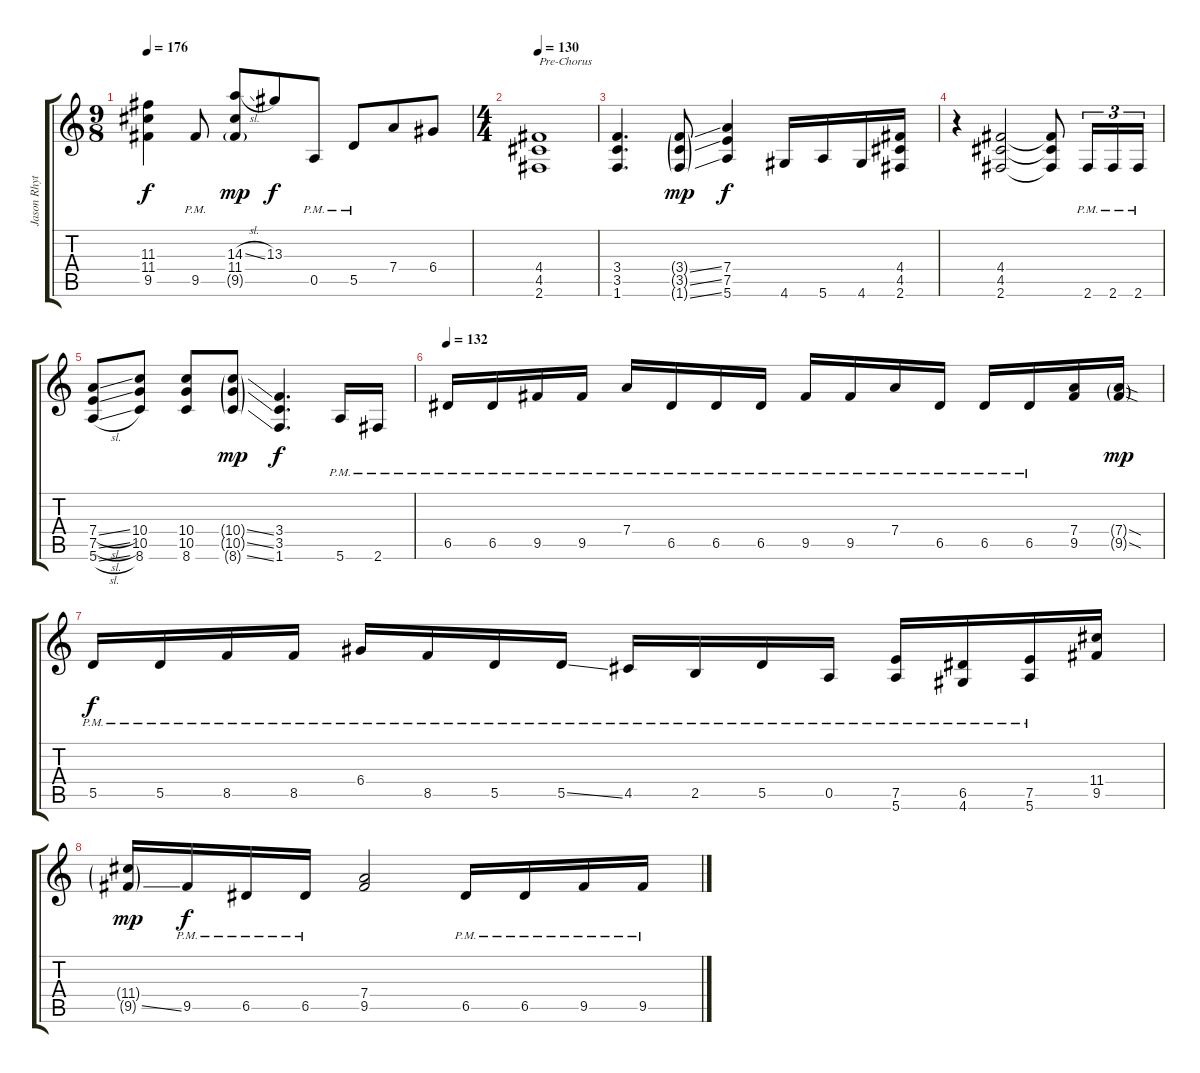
\track ("Jason Rhythm 1" "Jason Rhyt") {instrument distortionguitar}
\staff {score tabs}
\tuning (E4 B3 G3 D3 A2 E2) {hide}
\ts (9 8)
\tempo 176
\clef g2
\ks c
(11.3 11.4 9.5).4{dy f} 9.5{pm}.8 (14.3{sl} 11.4 9.5{g}).8{dy mp} 13.3.8{dy f} 0.5{pm}.8 5.5{pm}.8 7.4.8 6.4.8 |
\ts (4 4)
\tempo 130
(4.4 4.5 2.6).1{txt "Pre-Chorus"} |
(3.4 3.5 1.6).4{d} (3.4{ss g} 3.5{ss g} 1.6{ss g}).8{dy mp} (7.4 7.5 5.6).4{dy f} 4.6.16 5.6.16 4.6.16 (4.4 4.5 2.6).16 |
r.4 (4.4 4.5 2.6).2 (4.4{t} 4.5{t} 2.6{t}).8 2.6{pm}.16{tu (3 2)} 2.6{pm}.16{tu (3 2)} 2.6{pm}.16{tu (3 2)} |
(7.4{sl} 7.5{sl} 5.6{sl}).8 (10.4 10.5 8.6).8 (10.4 10.5 8.6).8 (10.4{ss g} 10.5{ss g} 8.6{ss g}).8{dy mp} (3.4 3.5 1.6).4{d dy f} 5.6{pm}.16 2.6{pm}.16 |
\tempo 132
6.5{pm}.16 6.5{pm}.16 9.5{pm}.16 9.5{pm}.16 7.4{pm}.16 6.5{pm}.16 6.5{pm}.16 6.5{pm}.16 9.5{pm}.16 9.5{pm}.16 7.4{pm}.16 6.5{pm}.16 6.5{pm}.16 6.5{pm}.16 (7.4 9.5).16 (7.4{sod g} 9.5{sod g}).16{dy mp} |
5.5{pm}.16{dy f} 5.5{pm}.16 8.5{pm}.16 8.5{pm}.16 6.4{pm}.16 8.5{pm}.16 5.5{pm}.16 5.5{ss pm}.16 4.5{pm}.16 2.5{pm}.16 5.5{pm}.16 0.5{pm}.16 (7.5{pm} 5.6{pm}).16 (6.5{pm} 4.6{pm}).16 (7.5{pm} 5.6{pm}).16 (11.4 9.5).16 |
(11.4{g} 9.5{ss g}).16{dy mp} 9.5{pm}.16{dy f} 6.5{pm}.16 6.5{pm}.16 (7.4 9.5).2 6.5{pm}.16 6.5{pm}.16 9.5{pm}.16 9.5{ss pm}.16
